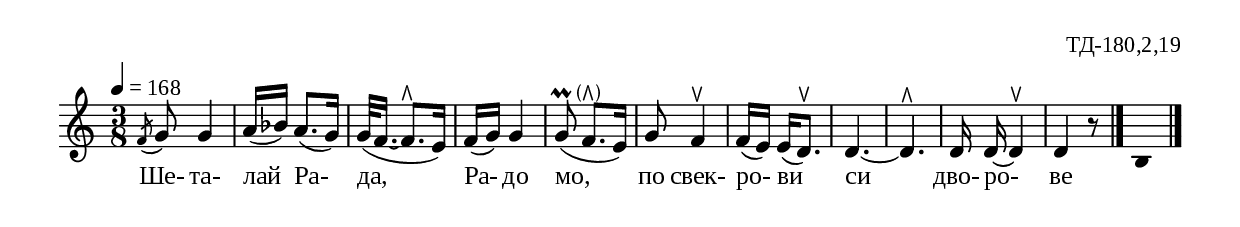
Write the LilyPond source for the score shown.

%{
sva_180_2_19
%}

\include "td-preamble.ly"

\score {
\relative c' {
\tempo 4 = 168
\time 3/8
%\cadenzaOn
\acciaccatura f8 g g4 | a16([ bes]) a8.([ g16]) | g32([ f16.~] f8.^\rtoe[ e16]) |
\parS
f16([ g]) g4 | g8\prall\noBeam( f8.-\parenthesize^\rtoe[ e16]) | 
g8 f4^\ltoe | f16([ e]) e[( d8.^\ltoe]) | d4.~ | d^\rtoe | d16\noBeam d~ d4^\ltoe | d r8
 \bar "|." 
 s8 \fixB b4
 \bar "|."  
}
\addlyrics { Ше- та- лай Ра- да, Ра- до мо, по свек- ро- ви си дво- ро- ве }
%
\layout {
%   \context { 
%	    \Staff \remove "Time_signature_engraver" } 
  indent = #0
  line-width = 190\mm
  ragged-right=##f
}
%
\midi { 
	\context {
		\Score tempoWholesPerMinute = #(ly:make-moment 168 4)
		}
	}
}
%
\header{
  opus = "ТД-180,2,19"
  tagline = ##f
}


